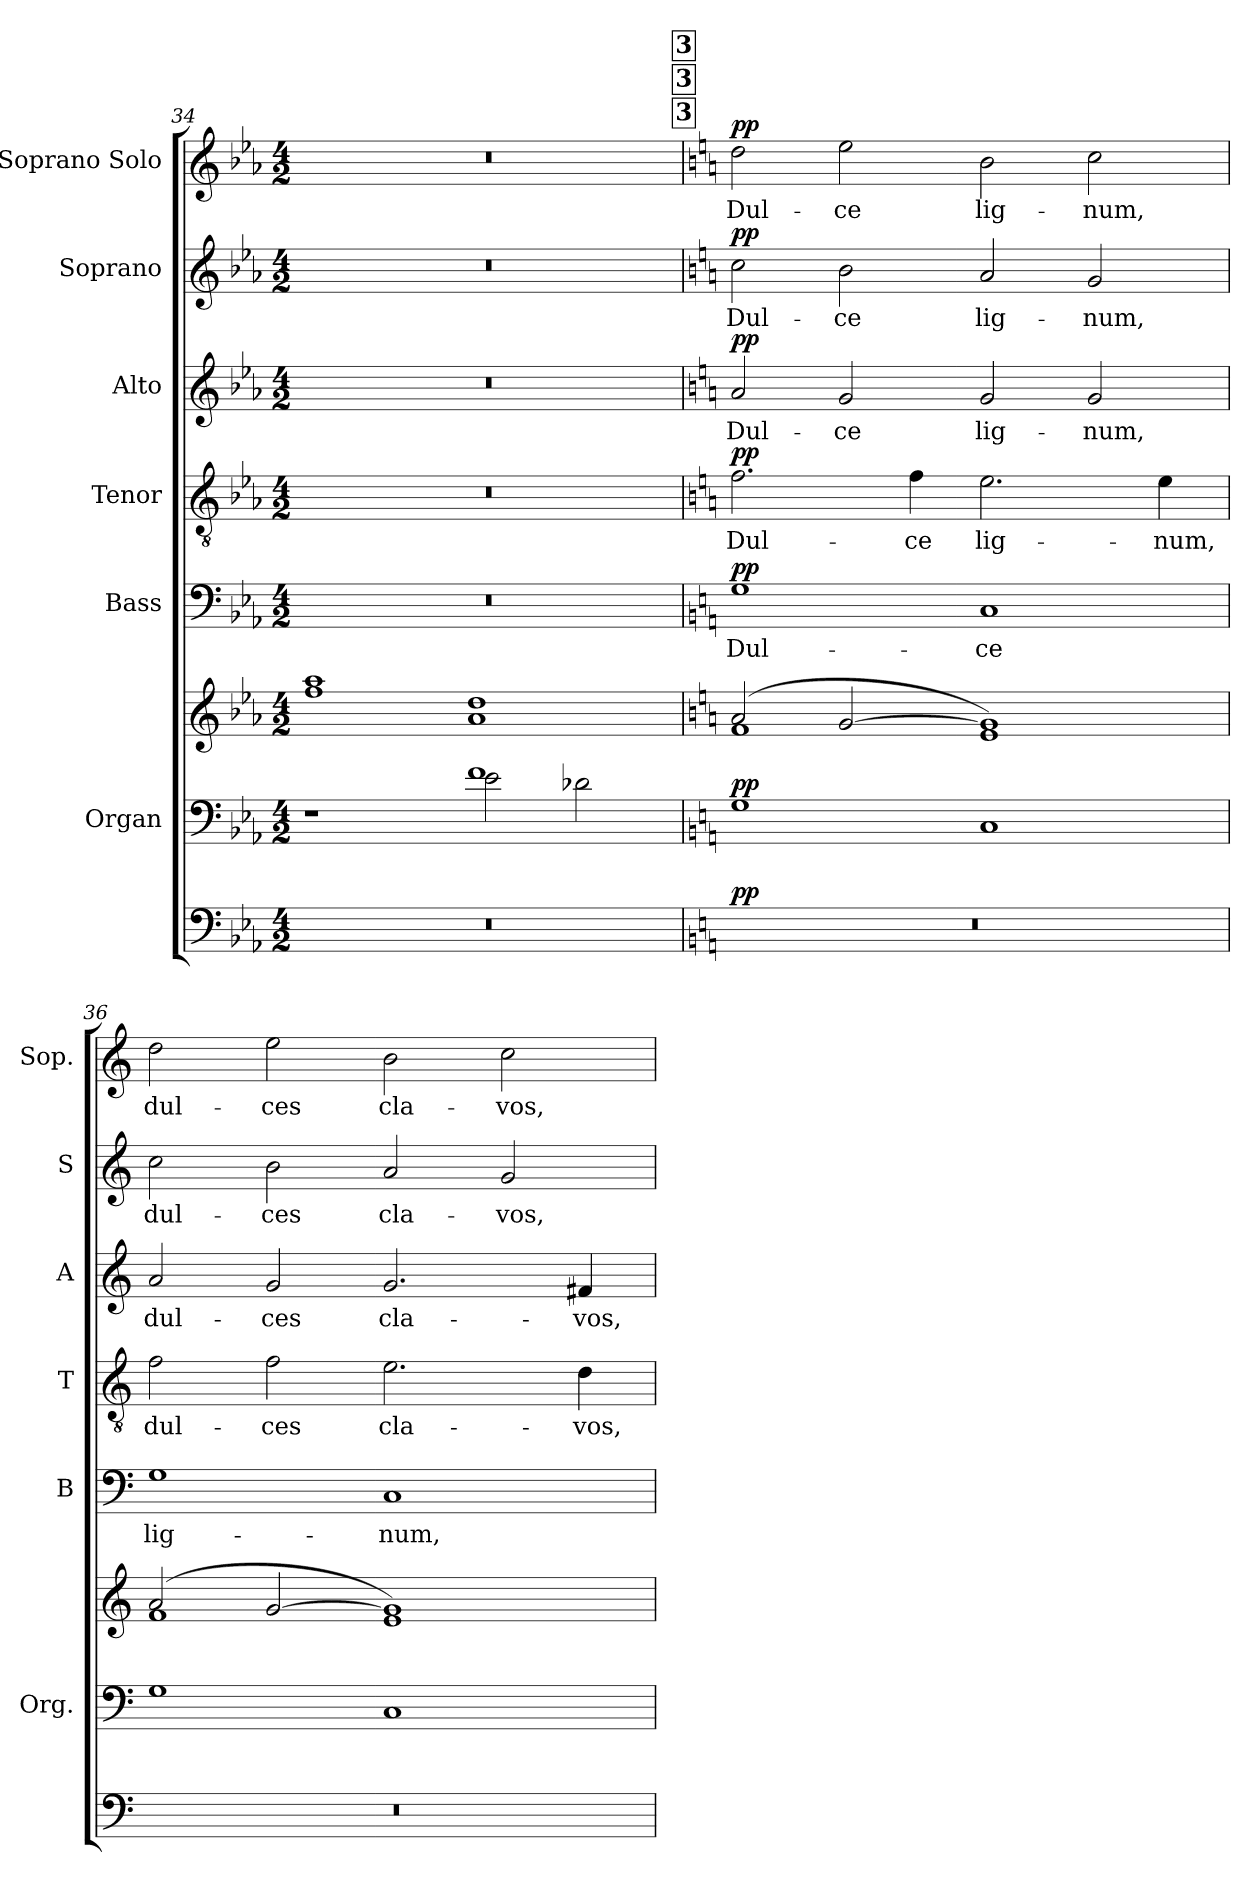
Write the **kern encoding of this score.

**kern	**dynam	**kern	**kern	**dynam	**kern	**text	**dynam	**kern	**text	**dynam	**kern	**text	**dynam	**kern	**text	**dynam	**kern	**text	**dynam
*part7	*part7	*part6	*part6	*part6	*part5	*part5	*part5	*part4	*part4	*part4	*part3	*part3	*part3	*part2	*part2	*part2	*part1	*part1	*part1
*staff8	*staff8	*staff7	*staff6	*staff6/7	*staff5	*staff5	*staff5	*staff4	*staff4	*staff4	*staff3	*staff3	*staff3	*staff2	*staff2	*staff2	*staff1	*staff1	*staff1
*	*	*I"Organ	*	*	*I"Bass	*	*	*I"Tenor	*	*	*I"Alto	*	*	*I"Soprano	*	*	*I"Soprano Solo	*	*
*	*	*I'Org.	*	*	*I'B	*	*	*I'T	*	*	*I'A	*	*	*I'S	*	*	*I'Sop.	*	*
*clefF4	*	*clefF4	*clefG2	*	*clefF4	*	*	*clefGv2	*	*	*clefG2	*	*	*clefG2	*	*	*clefG2	*	*
*k[b-e-a-]	*	*k[b-e-a-]	*k[b-e-a-]	*	*k[b-e-a-]	*	*	*k[b-e-a-]	*	*	*k[b-e-a-]	*	*	*k[b-e-a-]	*	*	*k[b-e-a-]	*	*
*E-:	*	*E-:	*E-:	*	*E-:	*	*	*E-:	*	*	*E-:	*	*	*E-:	*	*	*E-:	*	*
*M4/2	*	*M4/2	*M4/2	*	*M4/2	*	*	*M4/2	*	*	*M4/2	*	*	*M4/2	*	*	*M4/2	*	*
=34	=34	=34	=34	=34	=34	=34	=34	=34	=34	=34	=34	=34	=34	=34	=34	=34	=34	=34	=34
*	*	*^	*	*	*	*	*	*	*	*	*	*	*	*	*	*	*	*	*
0r	.	1r	1ryy	1ff 1aa-	.	0r	.	.	0r	.	.	0r	.	.	0r	.	.	0r	.	.
.	.	1f	2e-\	1a- 1dd	.	.	.	.	.	.	.	.	.	.	.	.	.	.	.	.
.	.	.	2d-X\	.	.	.	.	.	.	.	.	.	.	.	.	.	.	.	.	.
*	*	*v	*v	*	*	*	*	*	*	*	*	*	*	*	*	*	*	*	*	*
!!LO:PB:g=z
!!LO:REH:place=s1:a:fs=8.3:t=3
!!LO:REH:place=s2:a:fs=8.3:t=3
!!LO:REH:place=s6:a:fs=9.2:t=3
=35	=35	=35	=35	=35	=35	=35	=35	=35	=35	=35	=35	=35	=35	=35	=35	=35	=35	=35	=35
*k[]	*	*k[]	*k[]	*	*k[]	*	*	*k[]	*	*	*k[]	*	*	*k[]	*	*	*k[]	*	*
*C:	*	*C:	*C:	*	*C:	*	*	*C:	*	*	*C:	*	*	*C:	*	*	*C:	*	*
*	*	*^	*^	*	*	*	*	*	*	*	*	*	*	*	*	*	*	*	*
!	!LO:DY:a	!	!	!	!	!LO:DY:a=2	!	!	!LO:DY:a	!	!	!LO:DY:a	!	!	!LO:DY:a	!	!	!LO:DY:a	!	!	!LO:DY:a
*	*	*v	*v	*	*	*	*	*	*	*	*	*	*	*	*	*	*	*	*	*	*
0r	pp	1G	(2a/	1f	pp	1G	Dul-	pp	2.f\	Dul-	pp	2a/	Dul-	pp	2cc\	Dul-	pp	2dd\	Dul-	pp
.	.	.	[>2g/	.	.	.	.	.	.	.	.	2g/	-ce	.	2b\	-ce	.	2ee\	-ce	.
.	.	.	.	.	.	.	.	.	4f\	-ce	.	.	.	.	.	.	.	.	.	.
.	.	1C	1g])	1e	.	1C	-ce	.	2.e\	lig-	.	2g/	lig-	.	2a/	lig-	.	2b\	lig-	.
.	.	.	.	.	.	.	.	.	.	.	.	2g/	-num,	.	2g/	-num,	.	2cc\	-num,	.
.	.	.	.	.	.	.	.	.	4e\	-num,	.	.	.	.	.	.	.	.	.	.
=36	=36	=36	=36	=36	=36	=36	=36	=36	=36	=36	=36	=36	=36	=36	=36	=36	=36	=36	=36	=36
0r	.	1G	(2a/	1f	.	1G	lig-	.	2f\	dul-	.	2a/	dul-	.	2cc\	dul-	.	2dd\	dul-	.
.	.	.	[>2g/	.	.	.	.	.	2f\	-ces	.	2g/	-ces	.	2b\	-ces	.	2ee\	-ces	.
.	.	1C	1g])	1e	.	1C	-num,	.	2.e\	cla-	.	2.g/	cla-	.	2a/	cla-	.	2b\	cla-	.
.	.	.	.	.	.	.	.	.	.	.	.	.	.	.	2g/	-vos,	.	2cc\	-vos,	.
.	.	.	.	.	.	.	.	.	4d\	-vos,	.	4f#X/	-vos,	.	.	.	.	.	.	.
*	*	*	*v	*v	*	*	*	*	*	*	*	*	*	*	*	*	*	*	*	*
=	=	=	=	=	=	=	=	=	=	=	=	=	=	=	=	=	=	=	=
*-	*-	*-	*-	*-	*-	*-	*-	*-	*-	*-	*-	*-	*-	*-	*-	*-	*-	*-	*-
